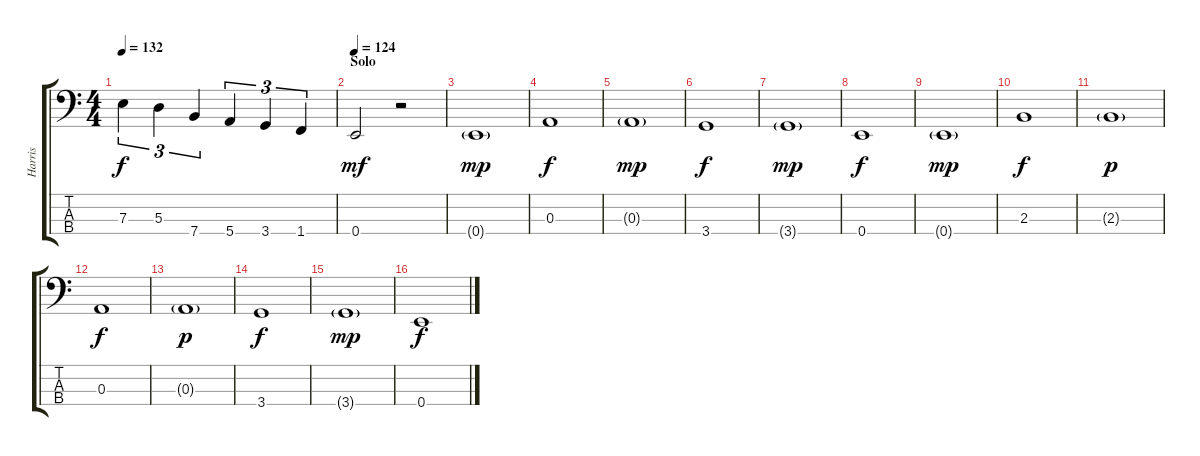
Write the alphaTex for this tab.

\track ("Harris" "Harris") {instrument electricbassfinger}
\staff {score tabs}
\tuning (G2 D2 A1 E1) {hide}
\ts (4 4)
\tempo 132
\clef f4
\ks c
7.3.4{tu (3 2) dy f} 5.3.4{tu (3 2)} 7.4.4{tu (3 2)} 5.4.4{tu (3 2)} 3.4.4{tu (3 2)} 1.4.4{tu (3 2)} |
\section ("" "Solo")
\tempo 124
0.4.2{dy mf volume 12} r.2 |
0.4{g}.1{dy mp} |
0.3.1{dy f} |
0.3{g}.1{dy mp} |
3.4.1{dy f} |
3.4{g}.1{dy mp} |
0.4.1{dy f} |
0.4{g}.1{dy mp} |
2.3.1{dy f} |
2.3{g}.1{dy p} |
0.3.1{dy f} |
0.3{g}.1{dy p} |
3.4.1{dy f} |
3.4{g}.1{dy mp} |
0.4.1{dy f}
